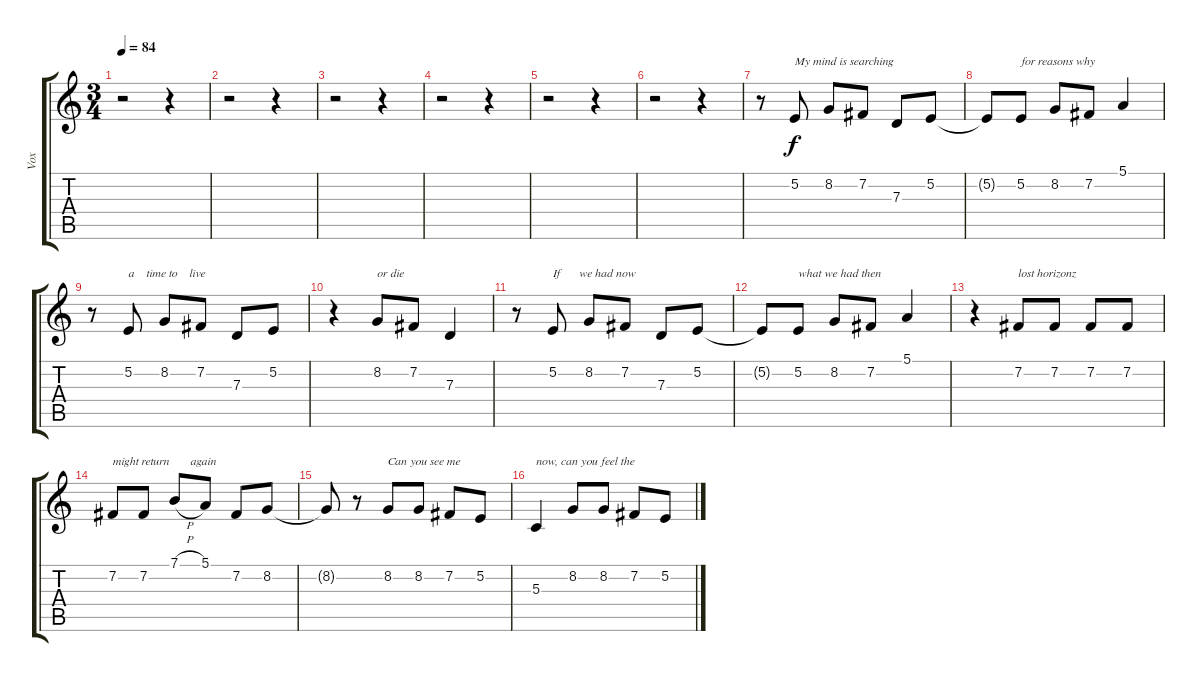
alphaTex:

\track ("Vox" "Vox") {instrument violin}
\staff {score tabs}
\tuning (E4 B3 G3 D3 A2 D2) {hide}
\ts (3 4)
\tempo 84
\clef g2
\ks c
r.2{dy f} r.4 |
r.2 r.4 |
r.2 r.4 |
r.2 r.4 |
r.2 r.4 |
r.2 r.4 |
r.8 5.2.8{txt "My mind is searching"} 8.2.8 7.2.8 7.3.8 5.2.8 |
5.2{t}.8 5.2.8{txt "for reasons why"} 8.2.8 7.2.8 5.1.4 |
r.8 5.2.8{txt "a    time to    live"} 8.2.8 7.2.8 7.3.8 5.2.8 |
r.4 8.2.8{txt "or die"} 7.2.8 7.3.4 |
r.8 5.2.8{txt "If      we had now"} 8.2.8 7.2.8 7.3.8 5.2.8 |
5.2{t}.8 5.2.8{txt "what we had then"} 8.2.8 7.2.8 5.1.4 |
r.4 7.2.8{txt "lost horizonz"} 7.2.8 7.2.8 7.2.8 |
7.2.8{txt "might return       again"} 7.2.8 7.1{h}.8 5.1.8 7.2.8 8.2.8 |
8.2{t}.8 r.8 8.2.8{txt "Can you see me"} 8.2.8 7.2.8 5.2.8 |
5.3.4{txt "now, can you feel the"} 8.2.8 8.2.8 7.2.8 5.2.8
